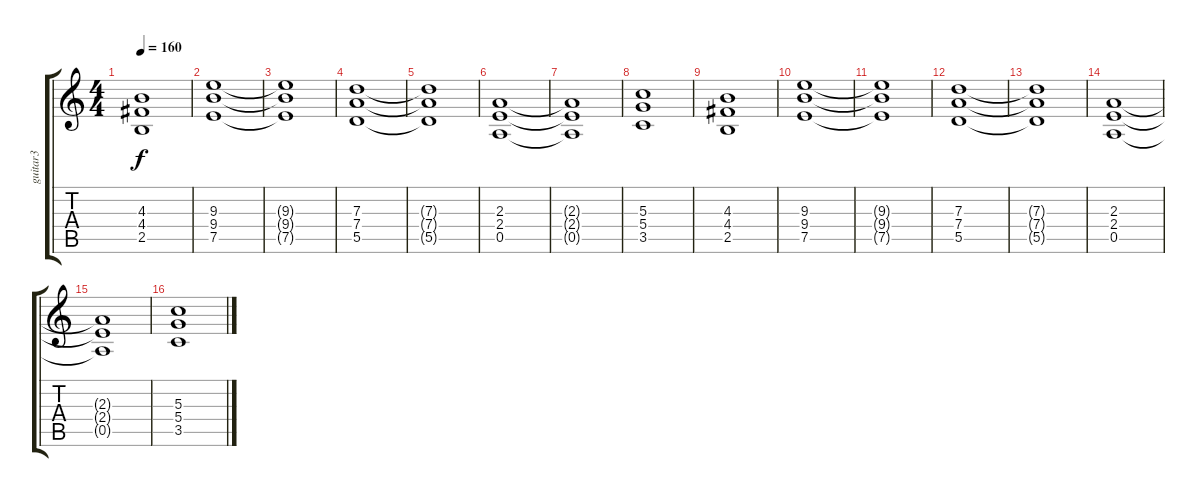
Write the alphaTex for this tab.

\track ("guitar3" "guitar3") {instrument distortionguitar}
\staff {score tabs}
\tuning (E4 B3 G3 D3 A2 E2) {hide}
\ts (4 4)
\tempo 160
\clef g2
\ks c
(4.3 4.4 2.5).1{dy f} |
(9.3 9.4 7.5).1 |
(9.3{t} 9.4{t} 7.5{t}).1 |
(7.3 7.4 5.5).1 |
(7.3{t} 7.4{t} 5.5{t}).1 |
(2.3 2.4 0.5).1 |
(2.3{t} 2.4{t} 0.5{t}).1 |
(5.3 5.4 3.5).1 |
(4.3 4.4 2.5).1 |
(9.3 9.4 7.5).1 |
(9.3{t} 9.4{t} 7.5{t}).1 |
(7.3 7.4 5.5).1 |
(7.3{t} 7.4{t} 5.5{t}).1 |
(2.3 2.4 0.5).1 |
(2.3{t} 2.4{t} 0.5{t}).1 |
(5.3 5.4 3.5).1
